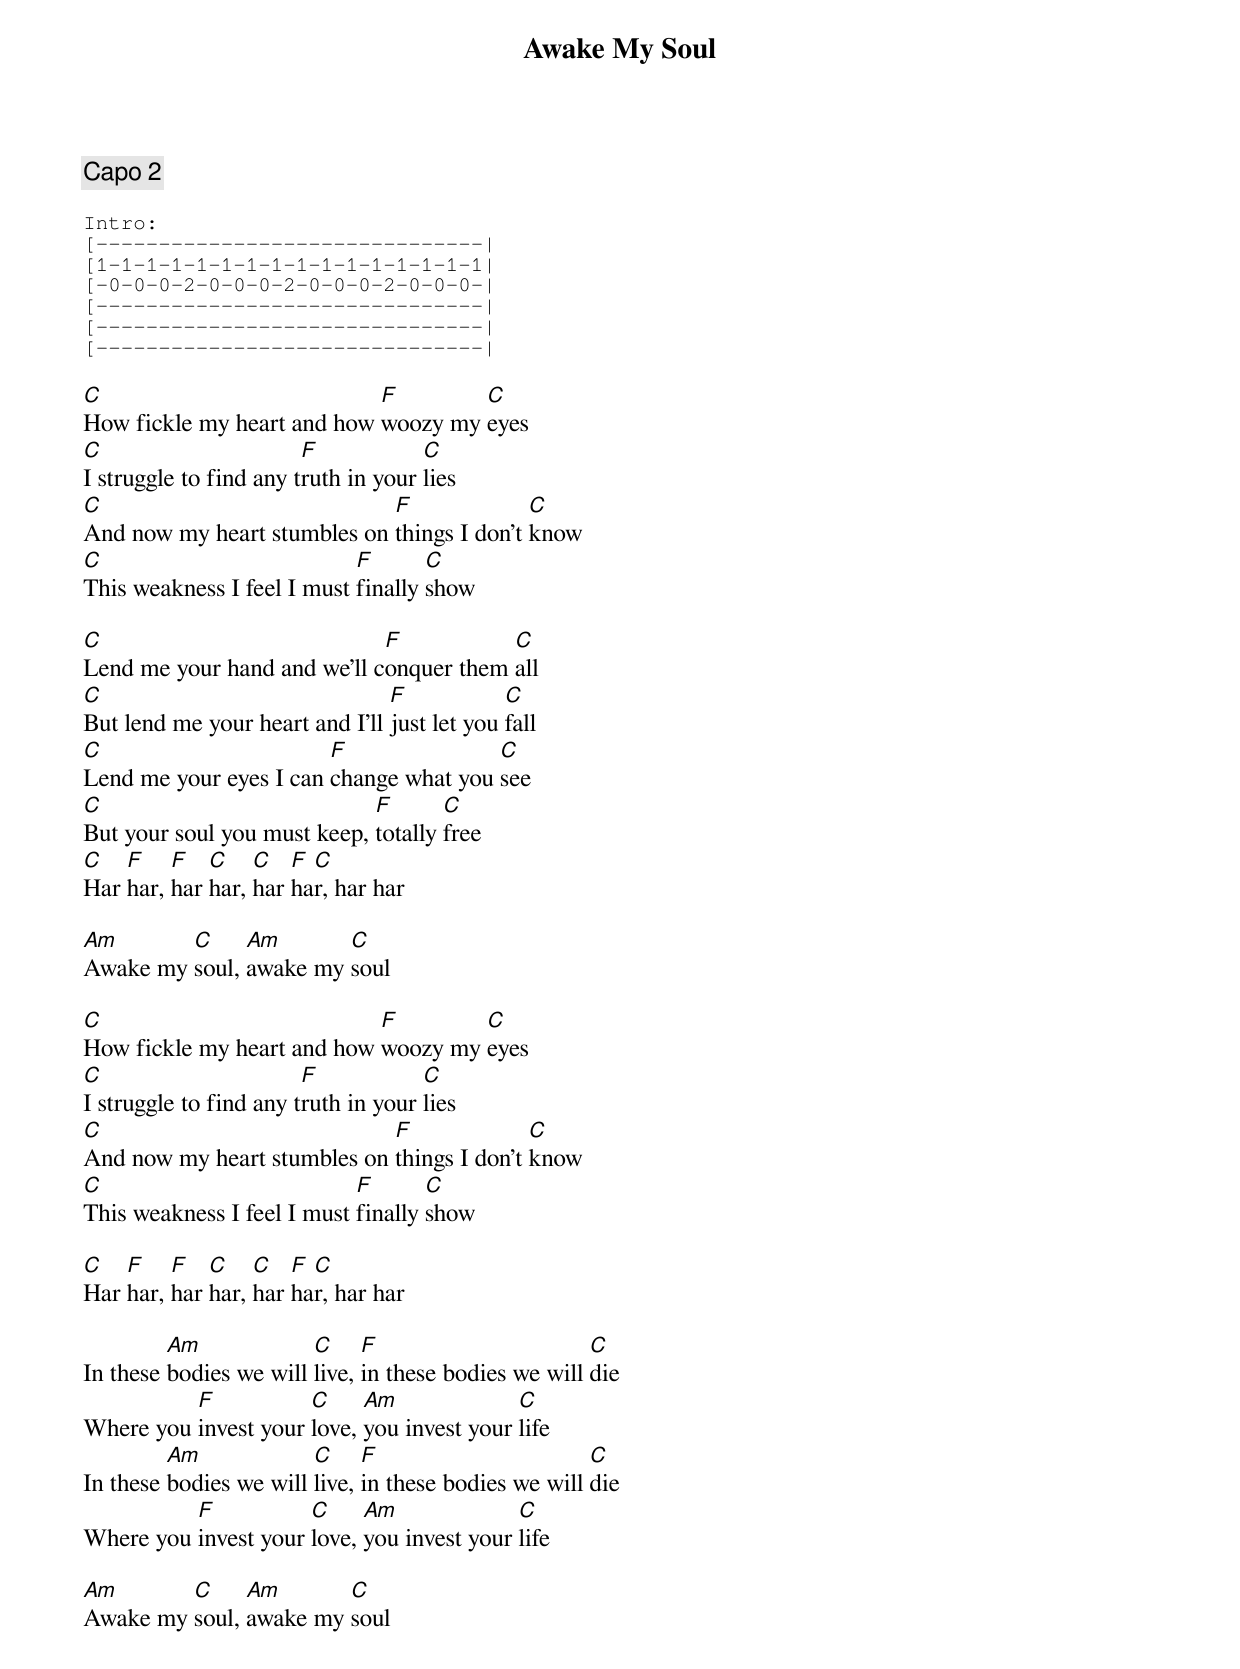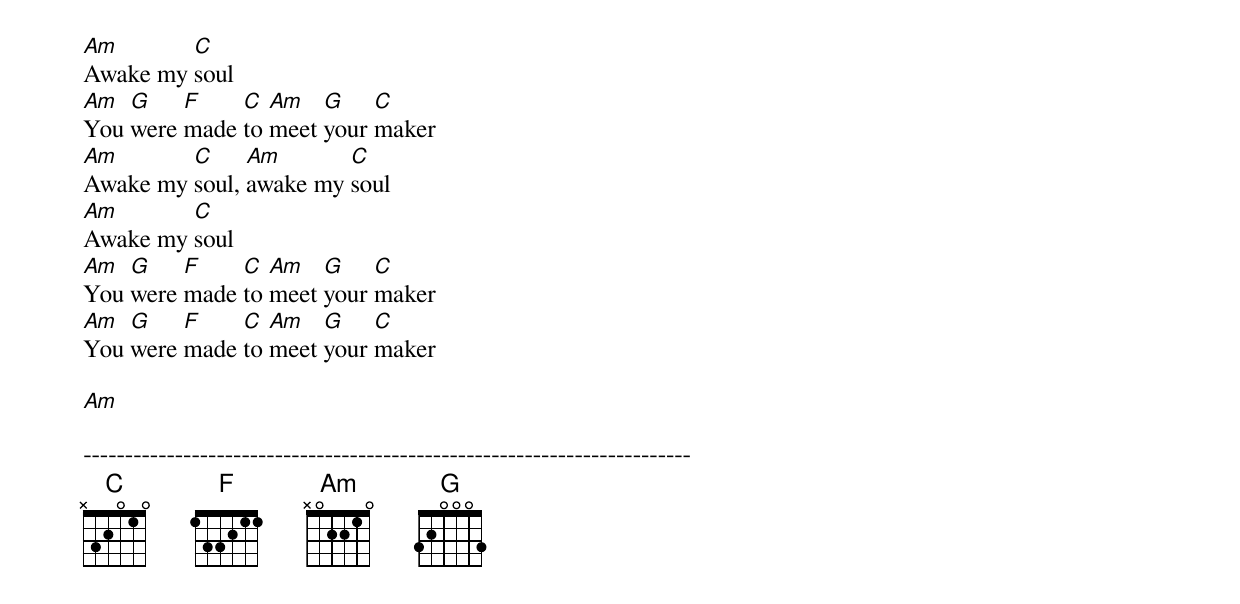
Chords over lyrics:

Awake My Soul

Capo 2

Intro:
[-------------------------------|
[1-1-1-1-1-1-1-1-1-1-1-1-1-1-1-1|
[-0-0-0-2-0-0-0-2-0-0-0-2-0-0-0-|
[-------------------------------|
[-------------------------------|
[-------------------------------|

C                           F        C
How fickle my heart and how woozy my eyes
C                       F            C
I struggle to find any truth in your lies
C                            F              C
And now my heart stumbles on things I don't know
C                           F       C
This weakness I feel I must finally show

C                            F           C
Lend me your hand and we'll conquer them all
C                               F            C
But lend me your heart and I'll just let you fall
C                       F               C
Lend me your eyes I can change what you see
C                            F       C
But your soul you must keep, totally free
C   F    F   C    C   F C
Har har, har har, har har, har har

Am       C     Am       C
Awake my soul, awake my soul

C                           F        C
How fickle my heart and how woozy my eyes
C                       F            C
I struggle to find any truth in your lies
C                            F              C
And now my heart stumbles on things I don't know
C                           F       C
This weakness I feel I must finally show

C   F    F   C    C   F C
Har har, har har, har har, har har

         Am             C     F                       C
In these bodies we will live, in these bodies we will die
          F           C     Am              C
Where you invest your love, you invest your life
         Am             C     F                       C
In these bodies we will live, in these bodies we will die
          F           C     Am              C
Where you invest your love, you invest your life

Am       C     Am       C
Awake my soul, awake my soul
Am       C
Awake my soul
Am  G    F    C  Am   G    C
You were made to meet your maker
Am       C     Am       C
Awake my soul, awake my soul
Am       C
Awake my soul
Am  G    F    C  Am   G    C
You were made to meet your maker
Am  G    F    C  Am   G    C
You were made to meet your maker

Am

-------------------------------------------------------------------------
